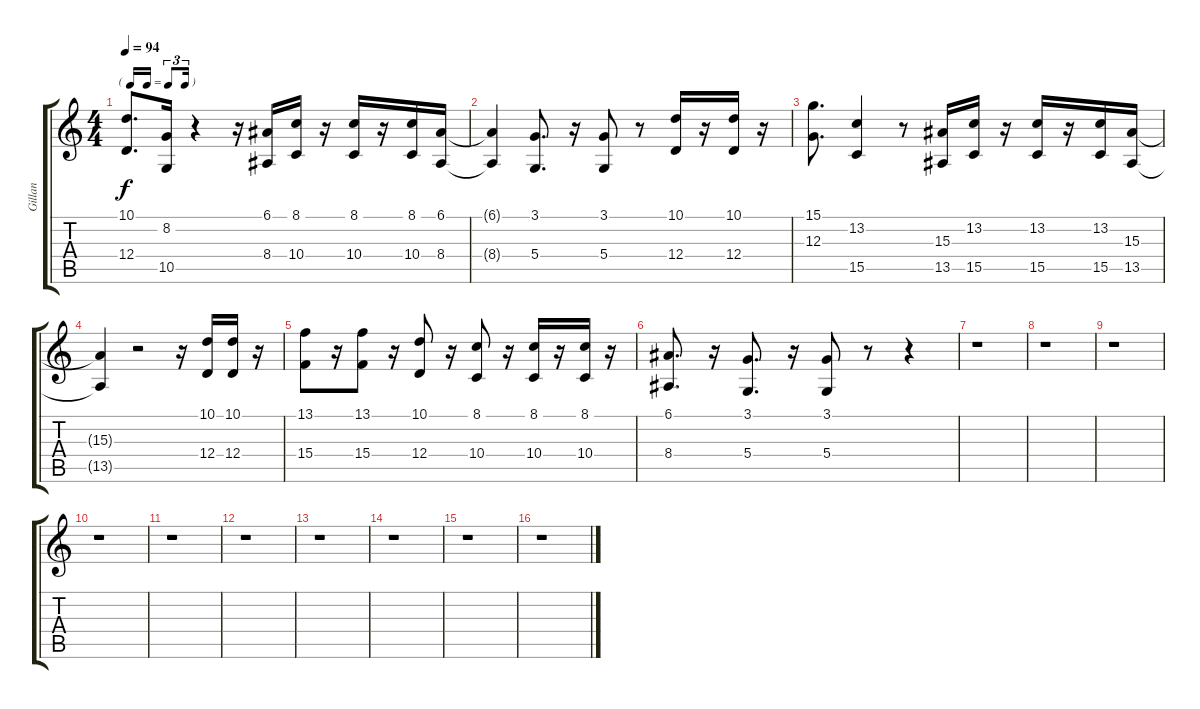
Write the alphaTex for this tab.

\track ("Gillan" "Gillan") {instrument lead6voice}
\staff {score tabs}
\tuning (E4 B3 G3 D3 A2 E2) {hide}
\ts (4 4)
\tf triplet16th
\tempo 94
\clef g2
\ks c
(10.1 12.4).8{d dy f} (8.2 10.5).16 r.4 r.16 (6.1 8.4).16 (8.1 10.4).16 r.16 (8.1 10.4).16 r.16 (8.1 10.4).16 (6.1 8.4).16 |
(6.1{t} 8.4{t}).4 (3.1 5.4).8{d} r.16 (3.1 5.4).8 r.8 (10.1 12.4).16 r.16 (10.1 12.4).16 r.16 |
(15.1 12.3).8{d} (13.2 15.5).4 r.8 (15.3 13.5).16 (13.2 15.5).16 r.16 (13.2 15.5).16 r.16 (13.2 15.5).16 (15.3 13.5).16 |
(15.3{t} 13.5{t}).4 r.2 r.16 (10.1 12.4).16 (10.1 12.4).16 r.16 |
(13.1 15.4).8 r.16 (13.1 15.4).8 r.16 (10.1 12.4).8 r.16 (8.1 10.4).8 r.16 (8.1 10.4).16 r.16 (8.1 10.4).16 r.16 |
(6.1 8.4).8{d} r.16 (3.1 5.4).8{d} r.16 (3.1 5.4).8 r.8 r.4 |
r.1 |
r.1 |
r.1 |
r.1 |
r.1 |
r.1 |
r.1 |
r.1 |
r.1 |
r.1
